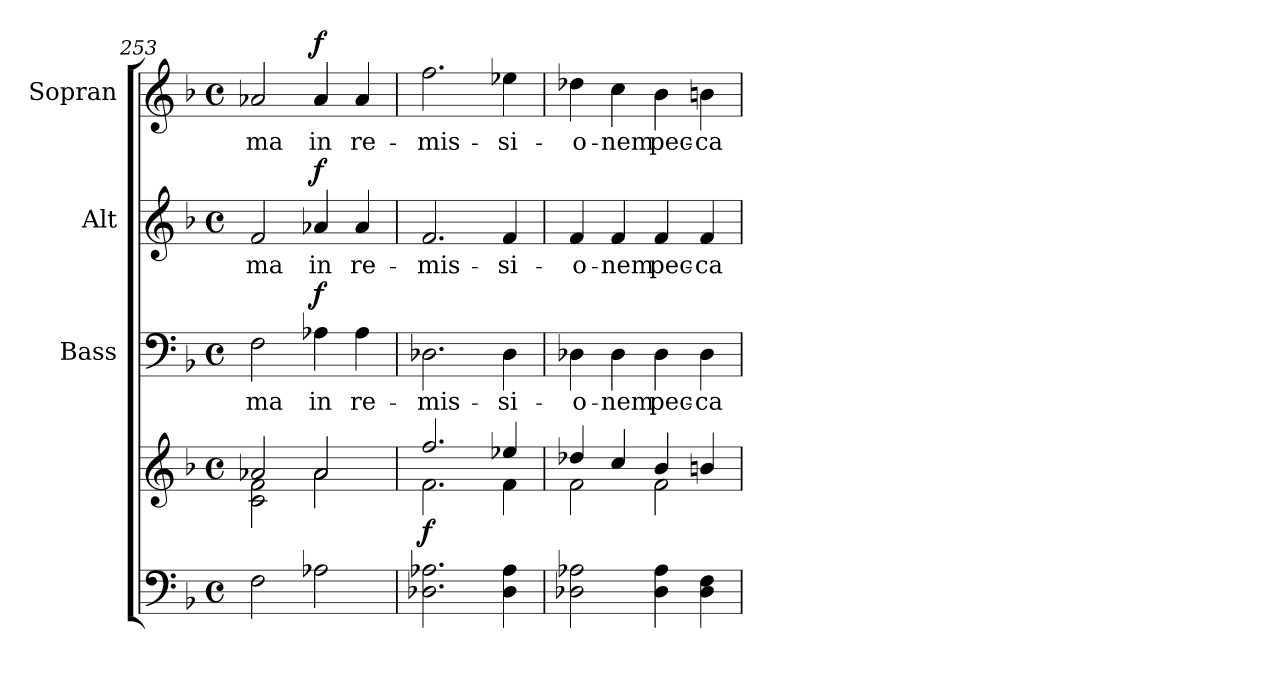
**kern	**kern	**dynam	**kern	**text	**dynam	**kern	**text	**dynam	**kern	**text	**dynam
*part4	*part4	*part4	*part3	*part3	*part3	*part2	*part2	*part2	*part1	*part1	*part1
*staff5	*staff4	*staff4/5	*staff3	*staff3	*staff3	*staff2	*staff2	*staff2	*staff1	*staff1	*staff1
*	*	*	*I"Bass	*	*	*I"Alt	*	*	*I"Sopran	*	*
*	*	*	*I'B.	*	*	*I'A.	*	*	*I'S.	*	*
*clefF4	*clefG2	*	*clefF4	*	*	*clefG2	*	*	*clefG2	*	*
*k[b-]	*k[b-]	*	*k[b-]	*	*	*k[b-]	*	*	*k[b-]	*	*
*F:	*F:	*	*F:	*	*	*F:	*	*	*F:	*	*
*M4/4	*M4/4	*	*M4/4	*	*	*M4/4	*	*	*M4/4	*	*
*met(c)	*met(c)	*	*met(c)	*	*	*met(c)	*	*	*met(c)	*	*
=253	=253	=253	=253	=253	=253	=253	=253	=253	=253	=253	=253
*	*^	*	*	*	*	*	*	*	*	*	*
!	!	!	!	!	!LO:LY:b	!	!	!LO:LY:b	!	!	!LO:LY:b	!
2F\	2a-X/	2c\ 2f\	.	2F\	-ma	.	2f/	-ma	.	2a-X/	-ma	.
!	!	!	!	!	!LO:LY:b	!LO:DY:a	!	!LO:LY:b	!LO:DY:a	!	!LO:LY:b	!LO:DY:a
2A-X\	2a-/	2a-\	.	4A-X\	in	f	4a-X/	in	f	4a-/	in	f
!	!	!	!	!	!LO:LY:b	!	!	!LO:LY:b	!	!	!LO:LY:b	!
.	.	.	.	4A-\	re-	.	4a-/	re-	.	4a-/	re-	.
!!LO:LB:g=z
=254	=254	=254	=254	=254	=254	=254	=254	=254	=254	=254	=254	=254
!	!	!	!LO:DY:b	!	!LO:LY:b	!	!	!LO:LY:b	!	!	!LO:LY:b	!
2.D-X\ 2.A-X\	2.ff/	2.f\	f	2.D-X\	-mis-	.	2.f/	-mis-	.	2.ff\	-mis-	.
!	!	!	!	!	!LO:LY:b	!	!	!LO:LY:b	!	!	!LO:LY:b	!
4D-\ 4A-\	4ee-X/	4f\	.	4D-\	-si-	.	4f/	-si-	.	4ee-X\	-si-	.
=255	=255	=255	=255	=255	=255	=255	=255	=255	=255	=255	=255	=255
!	!	!	!	!	!LO:LY:b	!	!	!LO:LY:b	!	!	!LO:LY:b	!
2D-X\ 2A-X\	4dd-X/	2f\	.	4D-X\	-o-	.	4f/	-o-	.	4dd-X\	-o-	.
!	!	!	!	!	!LO:LY:b	!	!	!LO:LY:b	!	!	!LO:LY:b	!
.	4cc/	.	.	4D-\	-nem	.	4f/	-nem	.	4cc\	-nem	.
!	!	!	!	!	!LO:LY:b	!	!	!LO:LY:b	!	!	!LO:LY:b	!
4D-\ 4A-\	4b-/	2f\	.	4D-\	pec-	.	4f/	pec-	.	4b-\	pec-	.
!	!	!	!	!	!LO:LY:b	!	!	!LO:LY:b	!	!	!LO:LY:b	!
4D-\ 4F\	4bn/	.	.	4D-\	-ca-	.	4f/	-ca-	.	4bn\	-ca-	.
*	*v	*v	*	*	*	*	*	*	*	*	*	*
=	=	=	=	=	=	=	=	=	=	=	=
*-	*-	*-	*-	*-	*-	*-	*-	*-	*-	*-	*-
